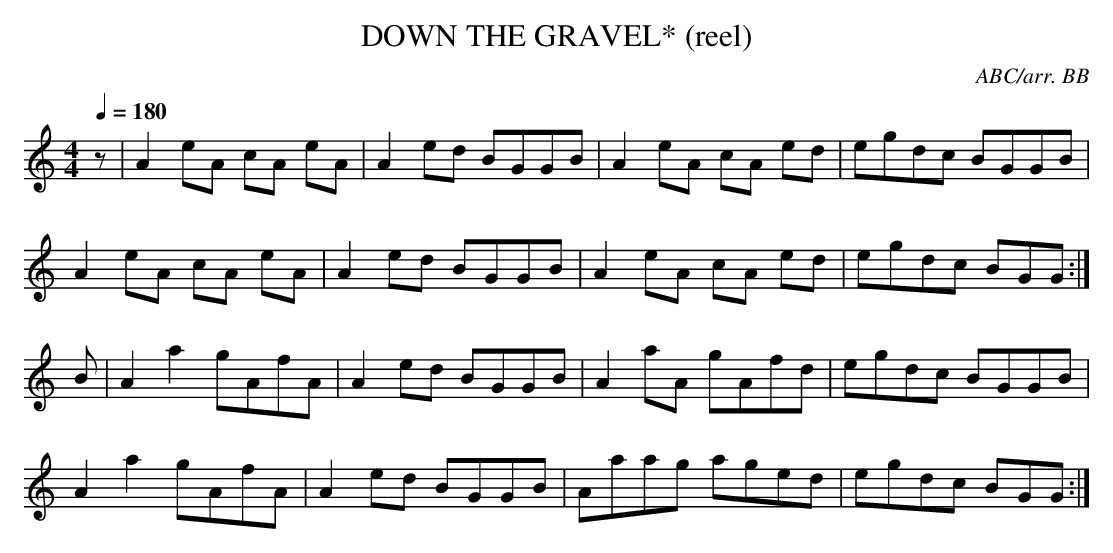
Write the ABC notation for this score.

X:1
T:DOWN THE GRAVEL* (reel)
C:ABC/arr. BB
Q:1/4=180
L:1/8
M:4/4
K:Am
z|A2eA cA eA|A2ed BGGB|A2eA cA ed|egdc BGGB|
A2eA cA eA|A2ed BGGB|A2eA cA ed|egdc BGG :|
B|A2a2 gAfA|A2ed BGGB|A2aA gAfd|egdc BGGB|
A2a2 gAfA|A2ed BGGB|Aaag aged|egdc BGG :|
